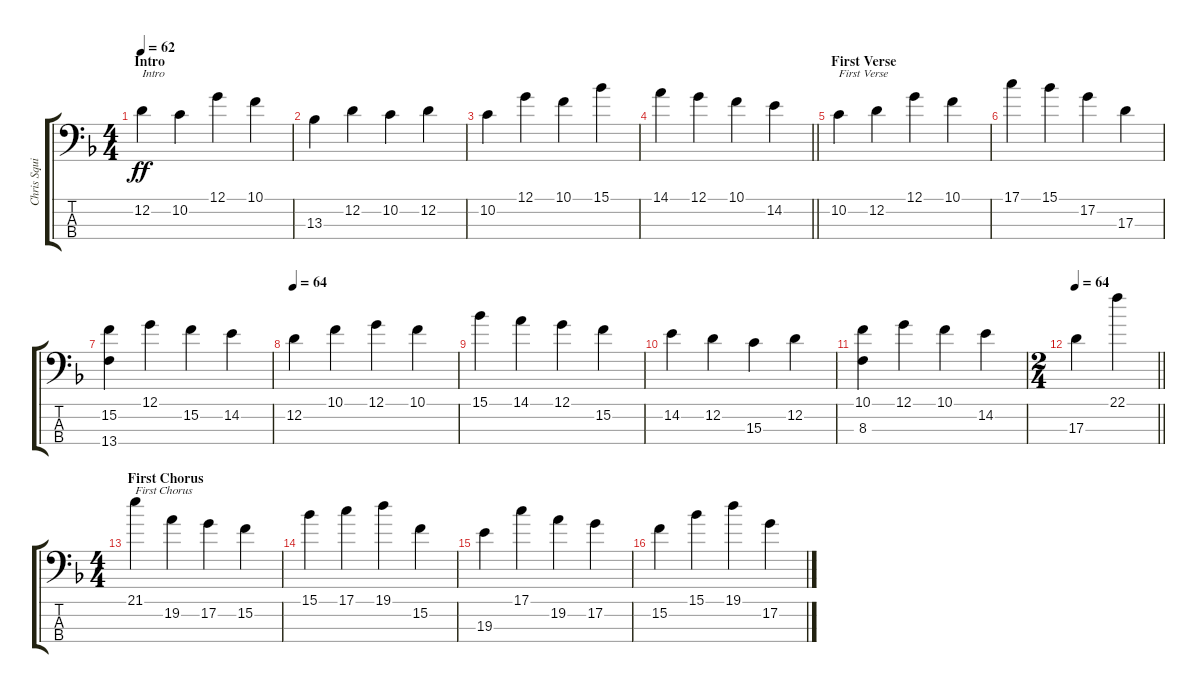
\track ("Chris Squire 1" "Chris Squi") {instrument acousticbass}
\staff {score tabs}
\tuning (G2 D2 A1 E1) {hide}
\ts (4 4)
\section ("" "Intro")
\tempo 62
\clef f4
\ks f
12.2.4{txt "Intro" dy ff instrument acousticbass} 10.2.4 12.1.4 10.1.4 |
13.3.4 12.2.4 10.2.4 12.2.4 |
10.2.4 12.1.4 10.1.4 15.1.4 |
\barLineRight lightlight
14.1.4 12.1.4 10.1.4 14.2.4 |
\section ("" "First Verse")
10.2.4{txt "First Verse"} 12.2.4 12.1.4 10.1.4 |
17.1.4 15.1.4 17.2.4 17.3.4 |
(15.2 13.4).4 12.1.4 15.2.4 14.2.4 |
\tempo 64
12.2.4 10.1.4 12.1.4 10.1.4 |
15.1.4 14.1.4 12.1.4 15.2.4 |
14.2.4 12.2.4 15.3.4 12.2.4 |
(10.1 8.3).4 12.1.4 10.1.4 14.2.4 |
\ts (2 4)
\tempo 64
\barLineRight lightlight
17.3.4 22.1.4 |
\ts (4 4)
\section ("" "First Chorus")
21.1.4{txt "First Chorus"} 19.2.4 17.2.4 15.2.4 |
15.1.4 17.1.4 19.1.4 15.2.4 |
19.3.4 17.1.4 19.2.4 17.2.4 |
15.2.4 15.1.4 19.1.4 17.2.4
